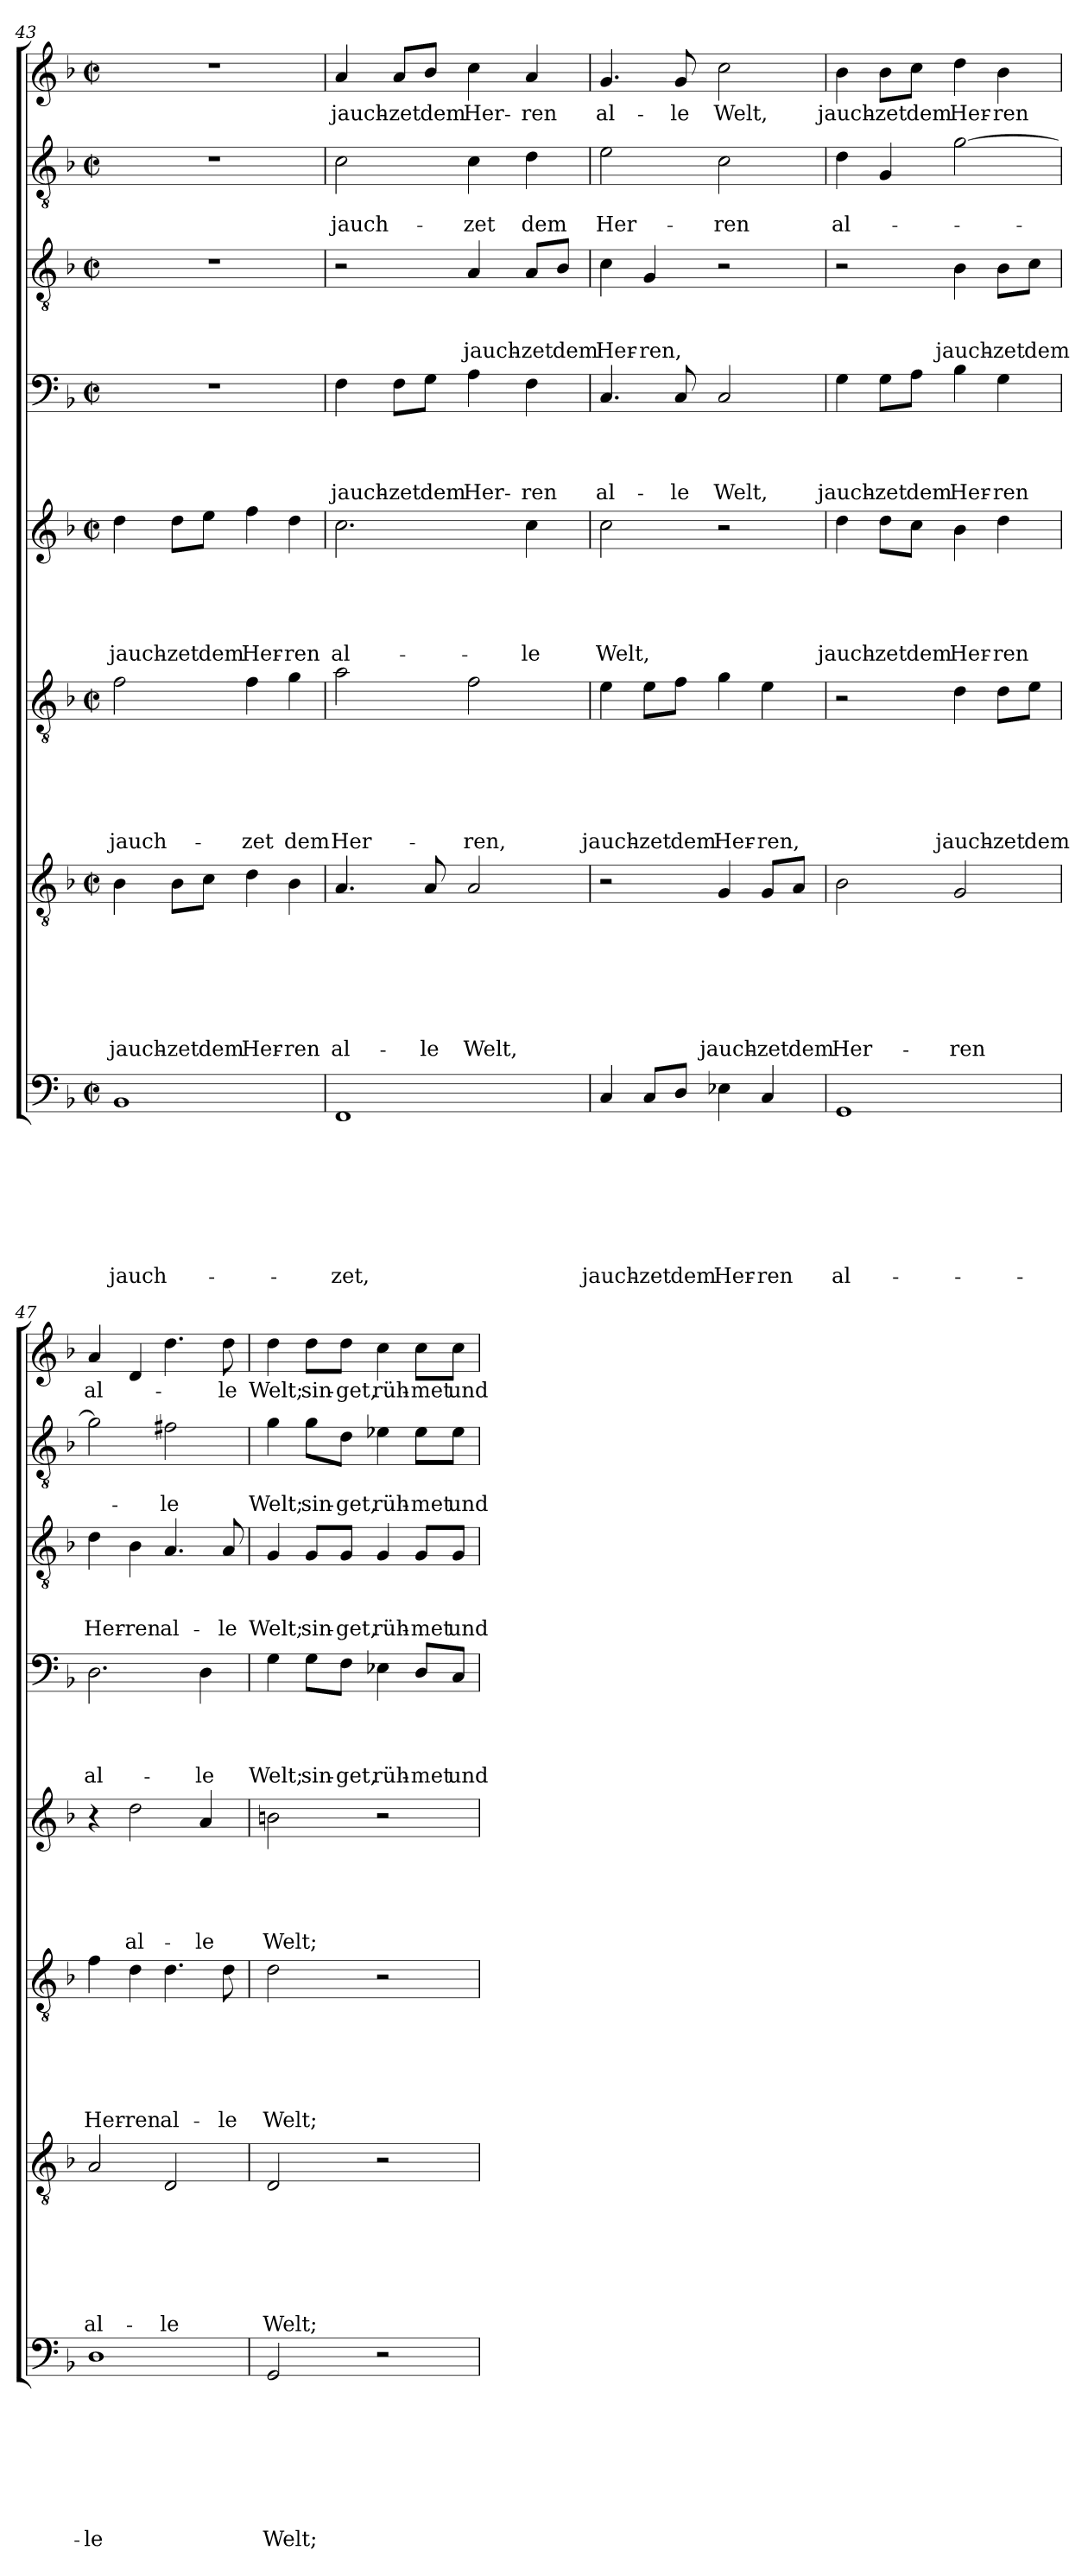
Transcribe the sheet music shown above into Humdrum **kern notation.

**kern	**text	**text	**text	**text	**text	**text	**text	**text	**kern	**text	**text	**text	**text	**text	**text	**text	**kern	**text	**text	**text	**text	**text	**text	**kern	**text	**text	**text	**text	**text	**kern	**text	**text	**text	**text	**kern	**text	**text	**text	**kern	**text	**text	**kern	**text
*part8	*part8	*part8	*part8	*part8	*part8	*part8	*part8	*part8	*part7	*part7	*part7	*part7	*part7	*part7	*part7	*part7	*part6	*part6	*part6	*part6	*part6	*part6	*part6	*part5	*part5	*part5	*part5	*part5	*part5	*part4	*part4	*part4	*part4	*part4	*part3	*part3	*part3	*part3	*part2	*part2	*part2	*part1	*part1
*staff8	*staff8	*staff8	*staff8	*staff8	*staff8	*staff8	*staff8	*staff8	*staff7	*staff7	*staff7	*staff7	*staff7	*staff7	*staff7	*staff7	*staff6	*staff6	*staff6	*staff6	*staff6	*staff6	*staff6	*staff5	*staff5	*staff5	*staff5	*staff5	*staff5	*staff4	*staff4	*staff4	*staff4	*staff4	*staff3	*staff3	*staff3	*staff3	*staff2	*staff2	*staff2	*staff1	*staff1
*clefF4	*	*	*	*	*	*	*	*	*clefGv2	*	*	*	*	*	*	*	*clefGv2	*	*	*	*	*	*	*clefG2	*	*	*	*	*	*clefF4	*	*	*	*	*clefGv2	*	*	*	*clefGv2	*	*	*clefG2	*
*k[b-]	*	*	*	*	*	*	*	*	*k[b-]	*	*	*	*	*	*	*	*k[b-]	*	*	*	*	*	*	*k[b-]	*	*	*	*	*	*k[b-]	*	*	*	*	*k[b-]	*	*	*	*k[b-]	*	*	*k[b-]	*
*F:	*	*	*	*	*	*	*	*	*F:	*	*	*	*	*	*	*	*F:	*	*	*	*	*	*	*F:	*	*	*	*	*	*F:	*	*	*	*	*F:	*	*	*	*F:	*	*	*F:	*
*M2/2	*	*	*	*	*	*	*	*	*M2/2	*	*	*	*	*	*	*	*M2/2	*	*	*	*	*	*	*M2/2	*	*	*	*	*	*M2/2	*	*	*	*	*M2/2	*	*	*	*M2/2	*	*	*M2/2	*
*met(c|)	*	*	*	*	*	*	*	*	*met(c|)	*	*	*	*	*	*	*	*met(c|)	*	*	*	*	*	*	*met(c|)	*	*	*	*	*	*met(c|)	*	*	*	*	*met(c|)	*	*	*	*met(c|)	*	*	*met(c|)	*
=43	=43	=43	=43	=43	=43	=43	=43	=43	=43	=43	=43	=43	=43	=43	=43	=43	=43	=43	=43	=43	=43	=43	=43	=43	=43	=43	=43	=43	=43	=43	=43	=43	=43	=43	=43	=43	=43	=43	=43	=43	=43	=43	=43
!	!	!	!	!	!	!	!	!LO:LY:b	!	!	!	!	!	!	!	!LO:LY:b	!	!	!	!	!	!	!LO:LY:b	!	!	!	!	!	!LO:LY:b	!	!	!	!	!	!	!	!	!	!	!	!	!	!
1BB-	.	.	.	.	.	.	.	jauch-	4B-\	.	.	.	.	.	.	jauch-	2f\	.	.	.	.	.	jauch-	4dd\	.	.	.	.	jauch-	1r	.	.	.	.	1r	.	.	.	1r	.	.	1r	.
!	!	!	!	!	!	!	!	!	!	!	!	!	!	!	!	!LO:LY:b	!	!	!	!	!	!	!	!	!	!	!	!	!LO:LY:b	!	!	!	!	!	!	!	!	!	!	!	!	!	!
.	.	.	.	.	.	.	.	.	8B-\L	.	.	.	.	.	.	-zet	.	.	.	.	.	.	.	8dd\L	.	.	.	.	-zet	.	.	.	.	.	.	.	.	.	.	.	.	.	.
!	!	!	!	!	!	!	!	!	!	!	!	!	!	!	!	!LO:LY:b	!	!	!	!	!	!	!	!	!	!	!	!	!LO:LY:b	!	!	!	!	!	!	!	!	!	!	!	!	!	!
.	.	.	.	.	.	.	.	.	8c\J	.	.	.	.	.	.	dem	.	.	.	.	.	.	.	8ee\J	.	.	.	.	dem	.	.	.	.	.	.	.	.	.	.	.	.	.	.
!	!	!	!	!	!	!	!	!	!	!	!	!	!	!	!	!LO:LY:b	!	!	!	!	!	!	!LO:LY:b	!	!	!	!	!	!LO:LY:b	!	!	!	!	!	!	!	!	!	!	!	!	!	!
.	.	.	.	.	.	.	.	.	4d\	.	.	.	.	.	.	Her-	4f\	.	.	.	.	.	-zet	4ff\	.	.	.	.	Her-	.	.	.	.	.	.	.	.	.	.	.	.	.	.
!	!	!	!	!	!	!	!	!	!	!	!	!	!	!	!	!LO:LY:b	!	!	!	!	!	!	!LO:LY:b	!	!	!	!	!	!LO:LY:b	!	!	!	!	!	!	!	!	!	!	!	!	!	!
.	.	.	.	.	.	.	.	.	4B-\	.	.	.	.	.	.	-ren	4g\	.	.	.	.	.	dem	4dd\	.	.	.	.	-ren	.	.	.	.	.	.	.	.	.	.	.	.	.	.
=44	=44	=44	=44	=44	=44	=44	=44	=44	=44	=44	=44	=44	=44	=44	=44	=44	=44	=44	=44	=44	=44	=44	=44	=44	=44	=44	=44	=44	=44	=44	=44	=44	=44	=44	=44	=44	=44	=44	=44	=44	=44	=44	=44
!	!	!	!	!	!	!	!	!LO:LY:b	!	!	!	!	!	!	!	!LO:LY:b	!	!	!	!	!	!	!LO:LY:b	!	!	!	!	!	!LO:LY:b	!	!	!	!	!LO:LY:b	!	!	!	!	!	!	!LO:LY:b	!	!LO:LY:b
1FF	.	.	.	.	.	.	.	-zet,	4.A/	.	.	.	.	.	.	al-	2a\	.	.	.	.	.	Her-	2.cc\	.	.	.	.	al-	4F\	.	.	.	jauch-	2r	.	.	.	2c\	.	jauch-	4a/	jauch-
!	!	!	!	!	!	!	!	!	!	!	!	!	!	!	!	!	!	!	!	!	!	!	!	!	!	!	!	!	!	!	!	!	!	!LO:LY:b	!	!	!	!	!	!	!	!	!LO:LY:b
.	.	.	.	.	.	.	.	.	.	.	.	.	.	.	.	.	.	.	.	.	.	.	.	.	.	.	.	.	.	8F\L	.	.	.	-zet	.	.	.	.	.	.	.	8a/L	-zet
!	!	!	!	!	!	!	!	!	!	!	!	!	!	!	!	!LO:LY:b	!	!	!	!	!	!	!	!	!	!	!	!	!	!	!	!	!	!LO:LY:b	!	!	!	!	!	!	!	!	!LO:LY:b
.	.	.	.	.	.	.	.	.	8A/	.	.	.	.	.	.	-le	.	.	.	.	.	.	.	.	.	.	.	.	.	8G\J	.	.	.	dem	.	.	.	.	.	.	.	8b-/J	dem
!	!	!	!	!	!	!	!	!	!	!	!	!	!	!	!	!LO:LY:b	!	!	!	!	!	!	!LO:LY:b	!	!	!	!	!	!	!	!	!	!	!LO:LY:b	!	!	!	!LO:LY:b	!	!	!LO:LY:b	!	!LO:LY:b
.	.	.	.	.	.	.	.	.	2A/	.	.	.	.	.	.	Welt,	2f\	.	.	.	.	.	-ren,	.	.	.	.	.	.	4A\	.	.	.	Her-	4A/	.	.	jauch-	4c\	.	-zet	4cc\	Her-
!	!	!	!	!	!	!	!	!	!	!	!	!	!	!	!	!	!	!	!	!	!	!	!	!	!	!	!	!	!LO:LY:b	!	!	!	!	!LO:LY:b	!	!	!	!LO:LY:b	!	!	!LO:LY:b	!	!LO:LY:b
.	.	.	.	.	.	.	.	.	.	.	.	.	.	.	.	.	.	.	.	.	.	.	.	4cc\	.	.	.	.	-le	4F\	.	.	.	-ren	8A/L	.	.	-zet	4d\	.	dem	4a/	-ren
!	!	!	!	!	!	!	!	!	!	!	!	!	!	!	!	!	!	!	!	!	!	!	!	!	!	!	!	!	!	!	!	!	!	!	!	!	!	!LO:LY:b	!	!	!	!	!
.	.	.	.	.	.	.	.	.	.	.	.	.	.	.	.	.	.	.	.	.	.	.	.	.	.	.	.	.	.	.	.	.	.	.	8B-/J	.	.	dem	.	.	.	.	.
!!LO:PB:g=z
=45	=45	=45	=45	=45	=45	=45	=45	=45	=45	=45	=45	=45	=45	=45	=45	=45	=45	=45	=45	=45	=45	=45	=45	=45	=45	=45	=45	=45	=45	=45	=45	=45	=45	=45	=45	=45	=45	=45	=45	=45	=45	=45	=45
!	!	!	!	!	!	!	!	!LO:LY:b	!	!	!	!	!	!	!	!	!	!	!	!	!	!	!LO:LY:b	!	!	!	!	!	!LO:LY:b	!	!	!	!	!LO:LY:b	!	!	!	!LO:LY:b	!	!	!LO:LY:b	!	!LO:LY:b
4C/	.	.	.	.	.	.	.	jauch-	2r	.	.	.	.	.	.	.	4e\	.	.	.	.	.	jauch-	2cc\	.	.	.	.	Welt,	4.C/	.	.	.	al-	4c\	.	.	Her-	2e\	.	Her-	4.g/	al-
!	!	!	!	!	!	!	!	!LO:LY:b	!	!	!	!	!	!	!	!	!	!	!	!	!	!	!LO:LY:b	!	!	!	!	!	!	!	!	!	!	!	!	!	!	!LO:LY:b	!	!	!	!	!
8C/L	.	.	.	.	.	.	.	-zet	.	.	.	.	.	.	.	.	8e\L	.	.	.	.	.	-zet	.	.	.	.	.	.	.	.	.	.	.	4G/	.	.	-ren,	.	.	.	.	.
!	!	!	!	!	!	!	!	!LO:LY:b	!	!	!	!	!	!	!	!	!	!	!	!	!	!	!LO:LY:b	!	!	!	!	!	!	!	!	!	!	!LO:LY:b	!	!	!	!	!	!	!	!	!LO:LY:b
8D/J	.	.	.	.	.	.	.	dem	.	.	.	.	.	.	.	.	8f\J	.	.	.	.	.	dem	.	.	.	.	.	.	8C/	.	.	.	-le	.	.	.	.	.	.	.	8g/	-le
!	!	!	!	!	!	!	!	!LO:LY:b	!	!	!	!	!	!	!	!LO:LY:b	!	!	!	!	!	!	!LO:LY:b	!	!	!	!	!	!	!	!	!	!	!LO:LY:b	!	!	!	!	!	!	!LO:LY:b	!	!LO:LY:b
4E-X\	.	.	.	.	.	.	.	Her-	4G/	.	.	.	.	.	.	jauch-	4g\	.	.	.	.	.	Her-	2r	.	.	.	.	.	2C/	.	.	.	Welt,	2r	.	.	.	2c\	.	-ren	2cc\	Welt,
!	!	!	!	!	!	!	!	!LO:LY:b	!	!	!	!	!	!	!	!LO:LY:b	!	!	!	!	!	!	!LO:LY:b	!	!	!	!	!	!	!	!	!	!	!	!	!	!	!	!	!	!	!	!
4C/	.	.	.	.	.	.	.	-ren	8G/L	.	.	.	.	.	.	-zet	4e\	.	.	.	.	.	-ren,	.	.	.	.	.	.	.	.	.	.	.	.	.	.	.	.	.	.	.	.
!	!	!	!	!	!	!	!	!	!	!	!	!	!	!	!	!LO:LY:b	!	!	!	!	!	!	!	!	!	!	!	!	!	!	!	!	!	!	!	!	!	!	!	!	!	!	!
.	.	.	.	.	.	.	.	.	8A/J	.	.	.	.	.	.	dem	.	.	.	.	.	.	.	.	.	.	.	.	.	.	.	.	.	.	.	.	.	.	.	.	.	.	.
=46	=46	=46	=46	=46	=46	=46	=46	=46	=46	=46	=46	=46	=46	=46	=46	=46	=46	=46	=46	=46	=46	=46	=46	=46	=46	=46	=46	=46	=46	=46	=46	=46	=46	=46	=46	=46	=46	=46	=46	=46	=46	=46	=46
!	!	!	!	!	!	!	!	!LO:LY:b	!	!	!	!	!	!	!	!LO:LY:b	!	!	!	!	!	!	!	!	!	!	!	!	!LO:LY:b	!	!	!	!	!LO:LY:b	!	!	!	!	!	!	!LO:LY:b	!	!LO:LY:b
1GG	.	.	.	.	.	.	.	al-	2B-\	.	.	.	.	.	.	Her-	2r	.	.	.	.	.	.	4dd\	.	.	.	.	jauch-	4G\	.	.	.	jauch-	2r	.	.	.	4d\	.	al-	4b-\	jauch-
!	!	!	!	!	!	!	!	!	!	!	!	!	!	!	!	!	!	!	!	!	!	!	!	!	!	!	!	!	!LO:LY:b	!	!	!	!	!LO:LY:b	!	!	!	!	!	!	!	!	!LO:LY:b
.	.	.	.	.	.	.	.	.	.	.	.	.	.	.	.	.	.	.	.	.	.	.	.	8dd\L	.	.	.	.	-zet	8G\L	.	.	.	-zet	.	.	.	.	4G/	.	.	8b-\L	-zet
!	!	!	!	!	!	!	!	!	!	!	!	!	!	!	!	!	!	!	!	!	!	!	!	!	!	!	!	!	!LO:LY:b	!	!	!	!	!LO:LY:b	!	!	!	!	!	!	!	!	!LO:LY:b
.	.	.	.	.	.	.	.	.	.	.	.	.	.	.	.	.	.	.	.	.	.	.	.	8cc\J	.	.	.	.	dem	8A\J	.	.	.	dem	.	.	.	.	.	.	.	8cc\J	dem
!	!	!	!	!	!	!	!	!	!	!	!	!	!	!	!	!LO:LY:b	!	!	!	!	!	!	!LO:LY:b	!	!	!	!	!	!LO:LY:b	!	!	!	!	!LO:LY:b	!	!	!	!LO:LY:b	!	!	!	!	!LO:LY:b
.	.	.	.	.	.	.	.	.	2G/	.	.	.	.	.	.	-ren	4d\	.	.	.	.	.	jauch-	4b-\	.	.	.	.	Her-	4B-\	.	.	.	Her-	4B-\	.	.	jauch-	[2g\	.	.	4dd\	Her-
!	!	!	!	!	!	!	!	!	!	!	!	!	!	!	!	!	!	!	!	!	!	!	!LO:LY:b	!	!	!	!	!	!LO:LY:b	!	!	!	!	!LO:LY:b	!	!	!	!LO:LY:b	!	!	!	!	!LO:LY:b
.	.	.	.	.	.	.	.	.	.	.	.	.	.	.	.	.	8d\L	.	.	.	.	.	-zet	4dd\	.	.	.	.	-ren	4G\	.	.	.	-ren	8B-\L	.	.	-zet	.	.	.	4b-\	-ren
!	!	!	!	!	!	!	!	!	!	!	!	!	!	!	!	!	!	!	!	!	!	!	!LO:LY:b	!	!	!	!	!	!	!	!	!	!	!	!	!	!	!LO:LY:b	!	!	!	!	!
.	.	.	.	.	.	.	.	.	.	.	.	.	.	.	.	.	8e\J	.	.	.	.	.	dem	.	.	.	.	.	.	.	.	.	.	.	8c\J	.	.	dem	.	.	.	.	.
=47	=47	=47	=47	=47	=47	=47	=47	=47	=47	=47	=47	=47	=47	=47	=47	=47	=47	=47	=47	=47	=47	=47	=47	=47	=47	=47	=47	=47	=47	=47	=47	=47	=47	=47	=47	=47	=47	=47	=47	=47	=47	=47	=47
!	!	!	!	!	!	!	!	!LO:LY:b	!	!	!	!	!	!	!	!LO:LY:b	!	!	!	!	!	!	!LO:LY:b	!	!	!	!	!	!	!	!	!	!	!LO:LY:b	!	!	!	!LO:LY:b	!	!	!	!	!LO:LY:b
1D	.	.	.	.	.	.	.	-le	2A/	.	.	.	.	.	.	al-	4f\	.	.	.	.	.	Her-	4r	.	.	.	.	.	2.D\	.	.	.	al-	4d\	.	.	Her-	2g\]	.	.	4a/	al-
!	!	!	!	!	!	!	!	!	!	!	!	!	!	!	!	!	!	!	!	!	!	!	!LO:LY:b	!	!	!	!	!	!LO:LY:b	!	!	!	!	!	!	!	!	!LO:LY:b	!	!	!	!	!
.	.	.	.	.	.	.	.	.	.	.	.	.	.	.	.	.	4d\	.	.	.	.	.	-ren	2dd\	.	.	.	.	al-	.	.	.	.	.	4B-\	.	.	-ren	.	.	.	4d/	.
!	!	!	!	!	!	!	!	!	!	!	!	!	!	!	!	!LO:LY:b	!	!	!	!	!	!	!LO:LY:b	!	!	!	!	!	!	!	!	!	!	!	!	!	!	!LO:LY:b	!	!	!LO:LY:b	!	!
.	.	.	.	.	.	.	.	.	2D/	.	.	.	.	.	.	-le	4.d\	.	.	.	.	.	al-	.	.	.	.	.	.	.	.	.	.	.	4.A/	.	.	al-	2f#X\	.	-le	4.dd\	.
!	!	!	!	!	!	!	!	!	!	!	!	!	!	!	!	!	!	!	!	!	!	!	!	!	!	!	!	!	!LO:LY:b	!	!	!	!	!LO:LY:b	!	!	!	!	!	!	!	!	!
.	.	.	.	.	.	.	.	.	.	.	.	.	.	.	.	.	.	.	.	.	.	.	.	4a/	.	.	.	.	-le	4D\	.	.	.	-le	.	.	.	.	.	.	.	.	.
!	!	!	!	!	!	!	!	!	!	!	!	!	!	!	!	!	!	!	!	!	!	!	!LO:LY:b	!	!	!	!	!	!	!	!	!	!	!	!	!	!	!LO:LY:b	!	!	!	!	!LO:LY:b
.	.	.	.	.	.	.	.	.	.	.	.	.	.	.	.	.	8d\	.	.	.	.	.	-le	.	.	.	.	.	.	.	.	.	.	.	8A/	.	.	-le	.	.	.	8dd\	-le
=48	=48	=48	=48	=48	=48	=48	=48	=48	=48	=48	=48	=48	=48	=48	=48	=48	=48	=48	=48	=48	=48	=48	=48	=48	=48	=48	=48	=48	=48	=48	=48	=48	=48	=48	=48	=48	=48	=48	=48	=48	=48	=48	=48
!	!	!	!	!	!	!	!	!LO:LY:b	!	!	!	!	!	!	!	!LO:LY:b	!	!	!	!	!	!	!LO:LY:b	!	!	!	!	!	!LO:LY:b	!	!	!	!	!LO:LY:b	!	!	!	!LO:LY:b	!	!	!LO:LY:b	!	!LO:LY:b
2GG/	.	.	.	.	.	.	.	Welt;	2D/	.	.	.	.	.	.	Welt;	2d\	.	.	.	.	.	Welt;	2bn\	.	.	.	.	Welt;	4G\	.	.	.	Welt;	4G/	.	.	Welt;	4g\	.	Welt;	4dd\	Welt;
!	!	!	!	!	!	!	!	!	!	!	!	!	!	!	!	!	!	!	!	!	!	!	!	!	!	!	!	!	!	!	!	!	!	!LO:LY:b	!	!	!	!LO:LY:b	!	!	!LO:LY:b	!	!LO:LY:b
.	.	.	.	.	.	.	.	.	.	.	.	.	.	.	.	.	.	.	.	.	.	.	.	.	.	.	.	.	.	8G\L	.	.	.	sin-	8G/L	.	.	sin-	8g\L	.	sin-	8dd\L	sin-
!	!	!	!	!	!	!	!	!	!	!	!	!	!	!	!	!	!	!	!	!	!	!	!	!	!	!	!	!	!	!	!	!	!	!LO:LY:b	!	!	!	!LO:LY:b	!	!	!LO:LY:b	!	!LO:LY:b
.	.	.	.	.	.	.	.	.	.	.	.	.	.	.	.	.	.	.	.	.	.	.	.	.	.	.	.	.	.	8F\J	.	.	.	-get,	8G/J	.	.	-get,	8d\J	.	-get,	8dd\J	-get,
!	!	!	!	!	!	!	!	!	!	!	!	!	!	!	!	!	!	!	!	!	!	!	!	!	!	!	!	!	!	!	!	!	!	!LO:LY:b	!	!	!	!LO:LY:b	!	!	!LO:LY:b	!	!LO:LY:b
2r	.	.	.	.	.	.	.	.	2r	.	.	.	.	.	.	.	2r	.	.	.	.	.	.	2r	.	.	.	.	.	4E-X\	.	.	.	rüh-	4G/	.	.	rüh-	4e-X\	.	rüh-	4cc\	rüh-
!	!	!	!	!	!	!	!	!	!	!	!	!	!	!	!	!	!	!	!	!	!	!	!	!	!	!	!	!	!	!	!	!	!	!LO:LY:b	!	!	!	!LO:LY:b	!	!	!LO:LY:b	!	!LO:LY:b
.	.	.	.	.	.	.	.	.	.	.	.	.	.	.	.	.	.	.	.	.	.	.	.	.	.	.	.	.	.	8D/L	.	.	.	-met	8G/L	.	.	-met	8e-\L	.	-met	8cc\L	-met
!	!	!	!	!	!	!	!	!	!	!	!	!	!	!	!	!	!	!	!	!	!	!	!	!	!	!	!	!	!	!	!	!	!	!LO:LY:b	!	!	!	!LO:LY:b	!	!	!LO:LY:b	!	!LO:LY:b
.	.	.	.	.	.	.	.	.	.	.	.	.	.	.	.	.	.	.	.	.	.	.	.	.	.	.	.	.	.	8C/J	.	.	.	und	8G/J	.	.	und	8e-\J	.	und	8cc\J	und
=	=	=	=	=	=	=	=	=	=	=	=	=	=	=	=	=	=	=	=	=	=	=	=	=	=	=	=	=	=	=	=	=	=	=	=	=	=	=	=	=	=	=	=
*-	*-	*-	*-	*-	*-	*-	*-	*-	*-	*-	*-	*-	*-	*-	*-	*-	*-	*-	*-	*-	*-	*-	*-	*-	*-	*-	*-	*-	*-	*-	*-	*-	*-	*-	*-	*-	*-	*-	*-	*-	*-	*-	*-
